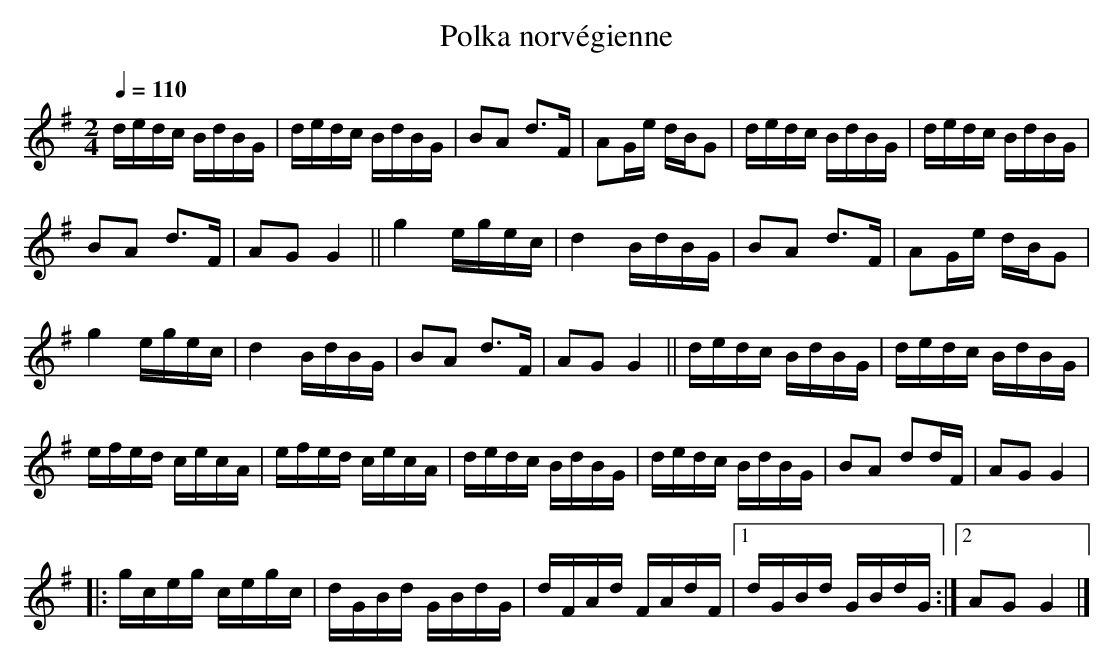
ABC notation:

X:1
T:Polka norvégienne
M:2/4
L:1/16
Q:1/4=110
K:G
dedc BdBG|dedc BdBG|B2A2 d3F|A2Ge dBG2|dedc BdBG|dedc BdBG|
B2A2 d3F|A2G2 G4 || g4 egec|d4 BdBG|B2A2 d3F|A2Ge dBG2|
g4 egec|d4 BdBG|B2A2 d3F|A2G2 G4 || dedc BdBG|dedc BdBG|
efed cecA|efed cecA|dedc BdBG|dedc BdBG|B2A2 d2dF|A2G2 G4|
|:gceg cegc|dGBd GBdG|dFAd FAdF|1 dGBd GBdG:|2 A2G2 G4|]
